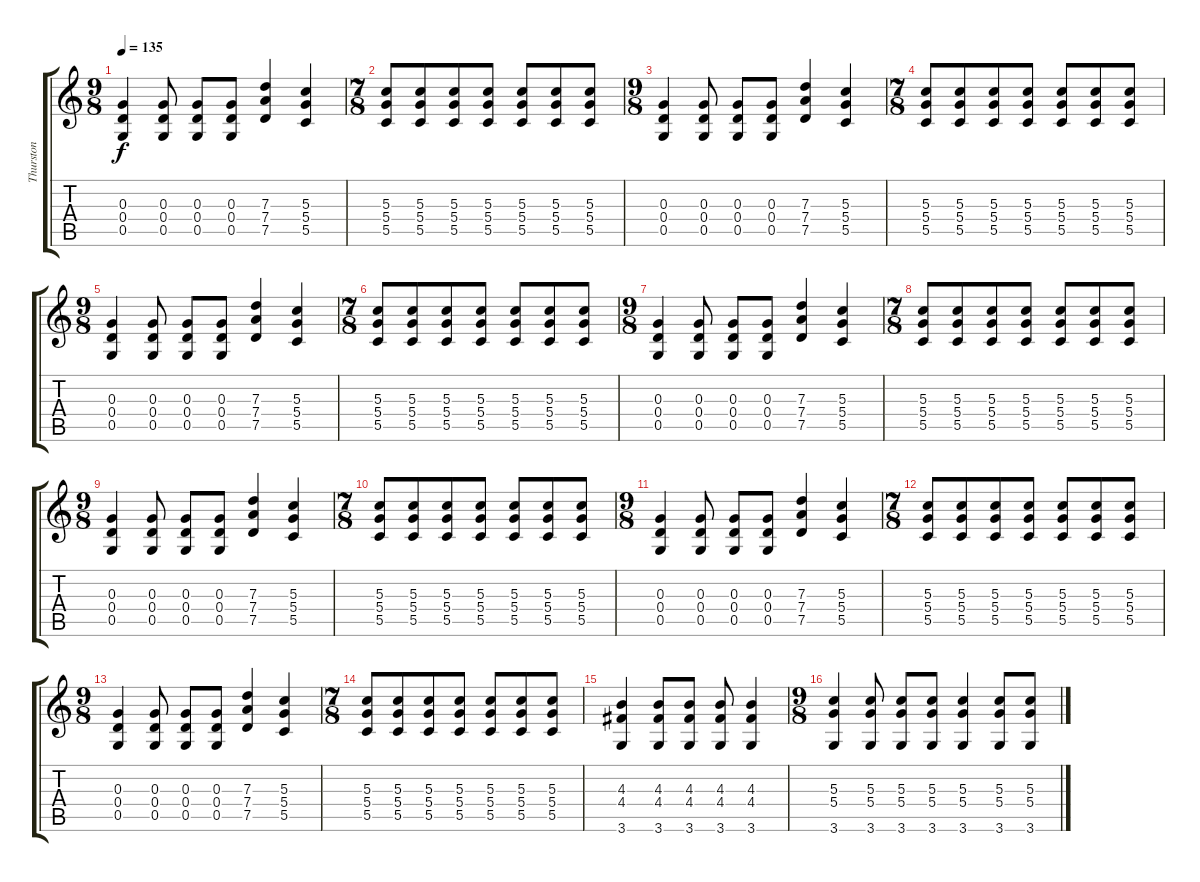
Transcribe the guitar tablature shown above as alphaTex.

\track ("Thurston" "Thurston") {instrument overdrivenguitar}
\staff {score tabs}
\tuning (E4 B3 G3 D3 G2 E2) {hide}
\ts (9 8)
\tempo 135
\clef g2
\ks c
(0.3 0.4 0.5).4{dy f} (0.3 0.4 0.5).8 (0.3 0.4 0.5).8 (0.3 0.4 0.5).8 (7.3 7.4 7.5).4 (5.3 5.4 5.5).4 |
\ts (7 8)
(5.3 5.4 5.5).8 (5.3 5.4 5.5).8 (5.3 5.4 5.5).8 (5.3 5.4 5.5).8 (5.3 5.4 5.5).8 (5.3 5.4 5.5).8 (5.3 5.4 5.5).8 |
\ts (9 8)
(0.3 0.4 0.5).4 (0.3 0.4 0.5).8 (0.3 0.4 0.5).8 (0.3 0.4 0.5).8 (7.3 7.4 7.5).4 (5.3 5.4 5.5).4 |
\ts (7 8)
(5.3 5.4 5.5).8 (5.3 5.4 5.5).8 (5.3 5.4 5.5).8 (5.3 5.4 5.5).8 (5.3 5.4 5.5).8 (5.3 5.4 5.5).8 (5.3 5.4 5.5).8 |
\ts (9 8)
(0.3 0.4 0.5).4 (0.3 0.4 0.5).8 (0.3 0.4 0.5).8 (0.3 0.4 0.5).8 (7.3 7.4 7.5).4 (5.3 5.4 5.5).4 |
\ts (7 8)
(5.3 5.4 5.5).8 (5.3 5.4 5.5).8 (5.3 5.4 5.5).8 (5.3 5.4 5.5).8 (5.3 5.4 5.5).8 (5.3 5.4 5.5).8 (5.3 5.4 5.5).8 |
\ts (9 8)
(0.3 0.4 0.5).4 (0.3 0.4 0.5).8 (0.3 0.4 0.5).8 (0.3 0.4 0.5).8 (7.3 7.4 7.5).4 (5.3 5.4 5.5).4 |
\ts (7 8)
(5.3 5.4 5.5).8 (5.3 5.4 5.5).8 (5.3 5.4 5.5).8 (5.3 5.4 5.5).8 (5.3 5.4 5.5).8 (5.3 5.4 5.5).8 (5.3 5.4 5.5).8 |
\ts (9 8)
(0.3 0.4 0.5).4 (0.3 0.4 0.5).8 (0.3 0.4 0.5).8 (0.3 0.4 0.5).8 (7.3 7.4 7.5).4 (5.3 5.4 5.5).4 |
\ts (7 8)
(5.3 5.4 5.5).8 (5.3 5.4 5.5).8 (5.3 5.4 5.5).8 (5.3 5.4 5.5).8 (5.3 5.4 5.5).8 (5.3 5.4 5.5).8 (5.3 5.4 5.5).8 |
\ts (9 8)
(0.3 0.4 0.5).4 (0.3 0.4 0.5).8 (0.3 0.4 0.5).8 (0.3 0.4 0.5).8 (7.3 7.4 7.5).4 (5.3 5.4 5.5).4 |
\ts (7 8)
(5.3 5.4 5.5).8 (5.3 5.4 5.5).8 (5.3 5.4 5.5).8 (5.3 5.4 5.5).8 (5.3 5.4 5.5).8 (5.3 5.4 5.5).8 (5.3 5.4 5.5).8 |
\ts (9 8)
(0.3 0.4 0.5).4 (0.3 0.4 0.5).8 (0.3 0.4 0.5).8 (0.3 0.4 0.5).8 (7.3 7.4 7.5).4 (5.3 5.4 5.5).4 |
\ts (7 8)
(5.3 5.4 5.5).8 (5.3 5.4 5.5).8 (5.3 5.4 5.5).8 (5.3 5.4 5.5).8 (5.3 5.4 5.5).8 (5.3 5.4 5.5).8 (5.3 5.4 5.5).8 |
(4.3 4.4 3.6).4 (4.3 4.4 3.6).8 (4.3 4.4 3.6).8 (4.3 4.4 3.6).8 (4.3 4.4 3.6).4 |
\ts (9 8)
(5.3 5.4 3.6).4 (5.3 5.4 3.6).8 (5.3 5.4 3.6).8 (5.3 5.4 3.6).8 (5.3 5.4 3.6).4 (5.3 5.4 3.6).8 (5.3 5.4 3.6).8
